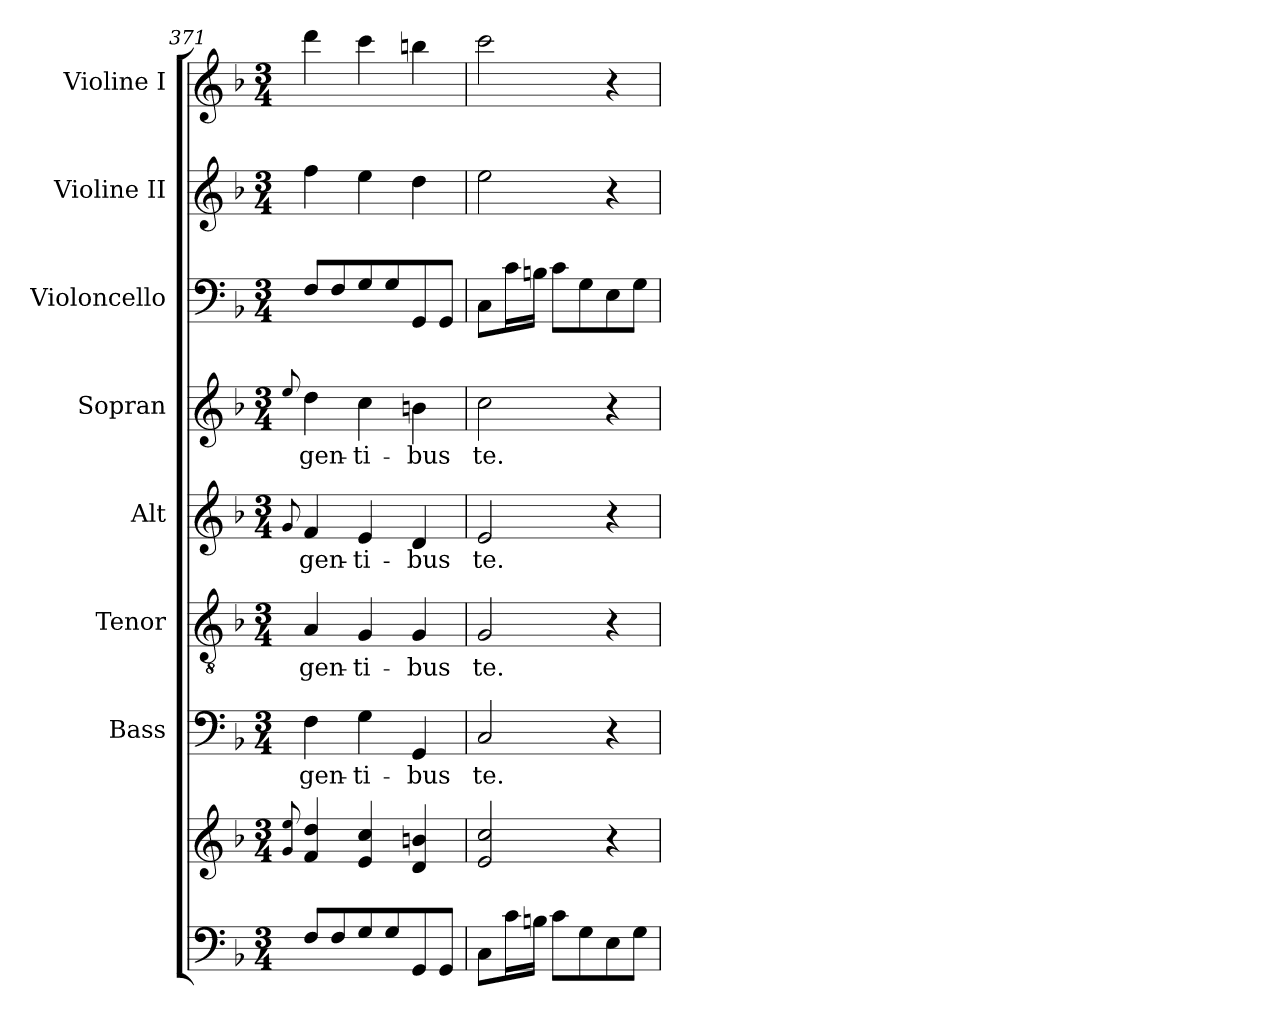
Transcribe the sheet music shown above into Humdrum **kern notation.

**kern	**kern	**kern	**text	**kern	**text	**kern	**text	**kern	**text	**kern	**kern	**kern
*part8	*part8	*part7	*part7	*part6	*part6	*part5	*part5	*part4	*part4	*part3	*part2	*part1
*staff9	*staff8	*staff7	*staff7	*staff6	*staff6	*staff5	*staff5	*staff4	*staff4	*staff3	*staff2	*staff1
*	*	*I"Bass	*	*I"Tenor	*	*I"Alt	*	*I"Sopran	*	*I"Violoncello	*I"Violine II	*I"Violine I
*	*	*I'B.	*	*I'T.	*	*I'A.	*	*I'S.	*	*I'Vc.	*I'Vl. II	*I'Vl. I
*clefF4	*clefG2	*clefF4	*	*clefGv2	*	*clefG2	*	*clefG2	*	*clefF4	*clefG2	*clefG2
*	*	*	*	*	*	*	*	*	*	*ITrd7c12	*	*
*k[b-]	*k[b-]	*k[b-]	*	*k[b-]	*	*k[b-]	*	*k[b-]	*	*k[b-]	*k[b-]	*k[b-]
*F:	*F:	*F:	*	*F:	*	*F:	*	*F:	*	*F:	*F:	*F:
*M3/4	*M3/4	*M3/4	*	*M3/4	*	*M3/4	*	*M3/4	*	*M3/4	*M3/4	*M3/4
=371	=371	=371	=371	=371	=371	=371	=371	=371	=371	=371	=371	=371
.	8qqg/ 8qqee/	.	.	.	.	8qqg/	.	8qqee/	.	.	.	.
!	!	!	!LO:LY:b	!	!LO:LY:b	!	!LO:LY:b	!	!LO:LY:b	!	!	!
8F/L	4f/ 4dd/	4F\	-gen-	4A/	-gen-	4f/	-gen-	4dd\	-gen-	8FF/L	4ff\	4ddd\
8F/	.	.	.	.	.	.	.	.	.	8FF/	.	.
!	!	!	!LO:LY:b	!	!LO:LY:b	!	!LO:LY:b	!	!LO:LY:b	!	!	!
8G/	4e/ 4cc/	4G\	-ti-	4G/	-ti-	4e/	-ti-	4cc\	-ti-	8GG/	4ee\	4ccc\
8G/	.	.	.	.	.	.	.	.	.	8GG/	.	.
!	!	!	!LO:LY:b	!	!LO:LY:b	!	!LO:LY:b	!	!LO:LY:b	!	!	!
8GG/	4d/ 4bn/	4GG/	-bus	4G/	-bus	4d/	-bus	4bn\	-bus	8GGG/	4dd\	4bbn\
8GG/J	.	.	.	.	.	.	.	.	.	8GGG/J	.	.
=372	=372	=372	=372	=372	=372	=372	=372	=372	=372	=372	=372	=372
!	!	!	!LO:LY:b	!	!LO:LY:b	!	!LO:LY:b	!	!LO:LY:b	!	!	!
8C\L	2e/ 2cc/	2C/	te.	2G/	te.	2e/	te.	2cc\	te.	8CC\L	2ee\	2ccc\
16c\L	.	.	.	.	.	.	.	.	.	16C\L	.	.
16Bn\JJ	.	.	.	.	.	.	.	.	.	16BBn\JJ	.	.
8c\L	.	.	.	.	.	.	.	.	.	8C\L	.	.
8G\	.	.	.	.	.	.	.	.	.	8GG\	.	.
8E\	4r	4r	.	4r	.	4r	.	4r	.	8EE\	4r	4r
8G\J	.	.	.	.	.	.	.	.	.	8GG\J	.	.
=	=	=	=	=	=	=	=	=	=	=	=	=
*-	*-	*-	*-	*-	*-	*-	*-	*-	*-	*-	*-	*-
